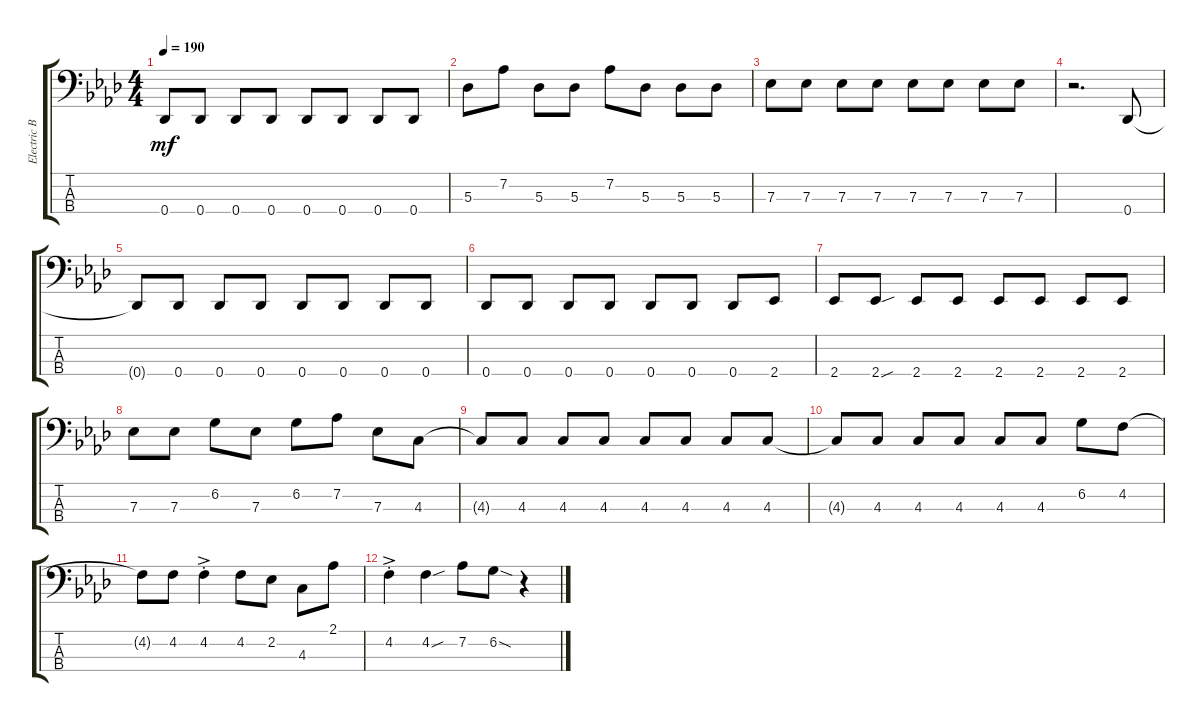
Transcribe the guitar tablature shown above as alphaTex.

\track ("Electric Bass" "Electric B") {instrument electricbassfinger}
\staff {score tabs}
\tuning (Gb2 Db2 Ab1 Db1) {hide}
\ts (4 4)
\tempo 190
\clef f4
\ks ab
0.4.8{dy mf} 0.4.8 0.4.8 0.4.8 0.4.8 0.4.8 0.4.8 0.4.8 |
5.3.8 7.2.8 5.3.8 5.3.8 7.2.8 5.3.8 5.3.8 5.3.8 |
7.3.8 7.3.8 7.3.8 7.3.8 7.3.8 7.3.8 7.3.8 7.3.8 |
r.2{d} 0.4.8 |
0.4{t}.8 0.4.8 0.4.8 0.4.8 0.4.8 0.4.8 0.4.8 0.4.8 |
0.4.8 0.4.8 0.4.8 0.4.8 0.4.8 0.4.8 0.4.8 2.4.8 |
2.4.8 2.4{sou}.8 2.4.8 2.4.8 2.4.8 2.4.8 2.4.8 2.4.8 |
7.3.8 7.3.8 6.2.8 7.3.8 6.2.8 7.2.8 7.3.8 4.3.8 |
4.3{t}.8 4.3.8 4.3.8 4.3.8 4.3.8 4.3.8 4.3.8 4.3.8 |
4.3{t}.8 4.3.8 4.3.8 4.3.8 4.3.8 4.3.8 6.2.8 4.2.8 |
4.2{t}.8 4.2.8 4.2{ac st}.4 4.2.8 2.2.8 4.3.8 2.1.8 |
4.2{ac st}.4 4.2{sou}.4 7.2.8 6.2{sod}.8 r.4
